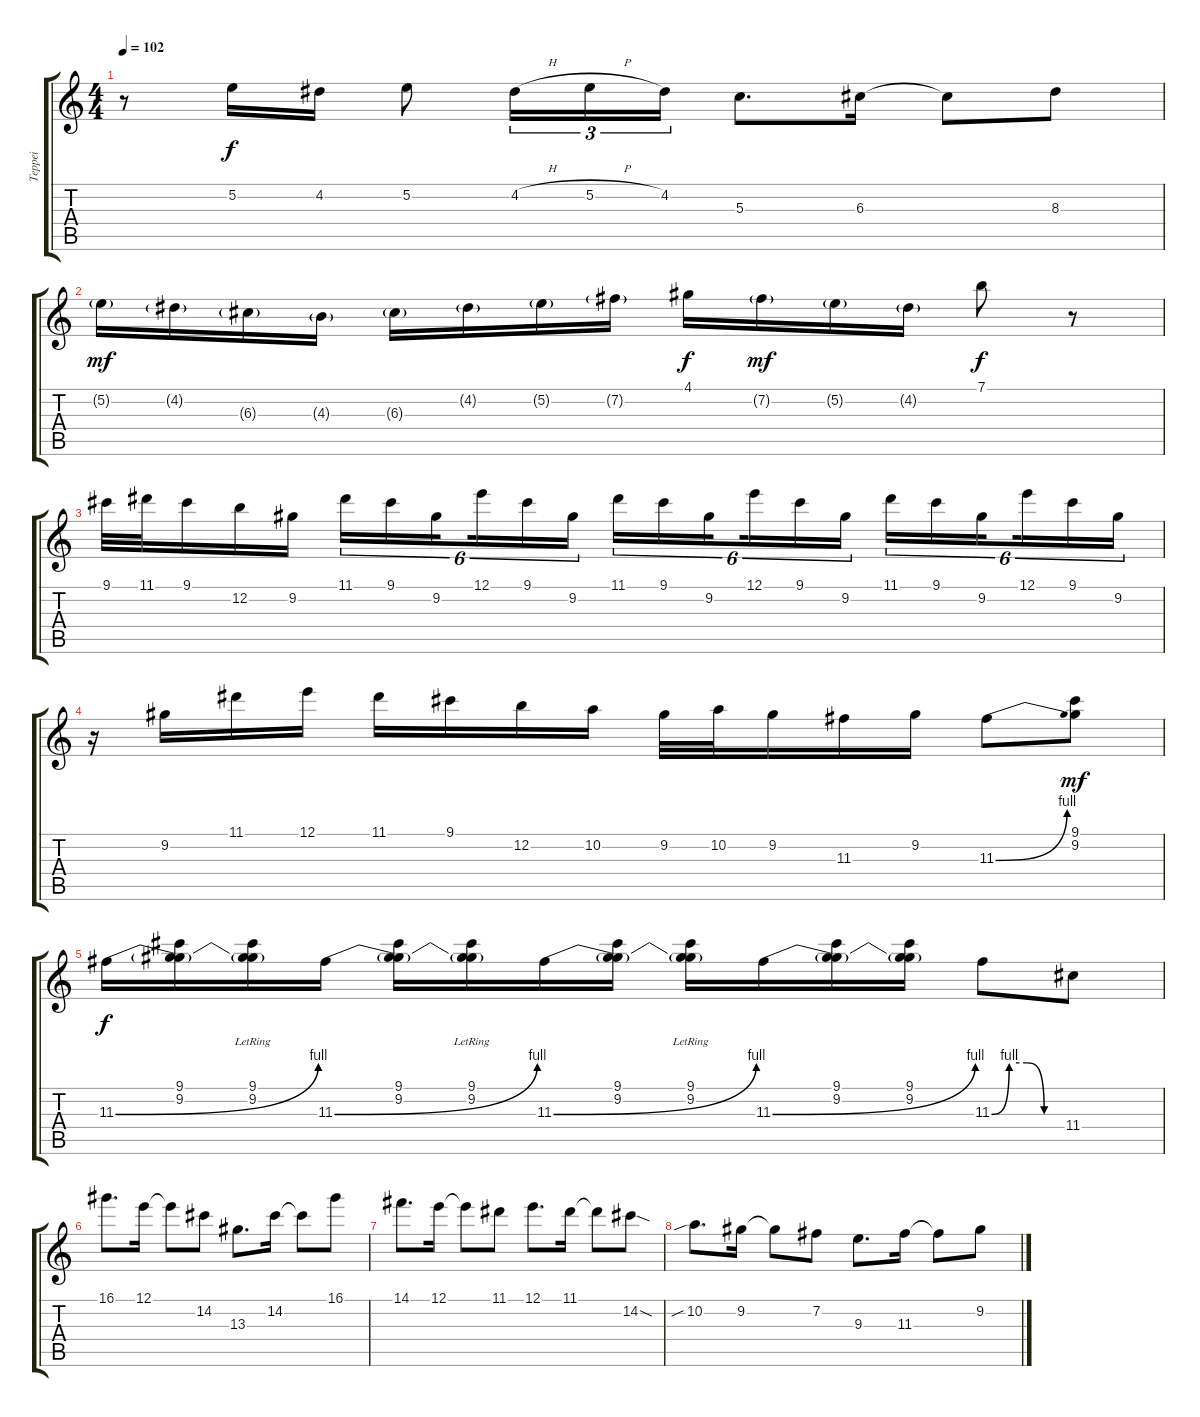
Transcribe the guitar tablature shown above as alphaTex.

\track ("Teppei" "Teppei") {instrument overdrivenguitar}
\staff {score tabs}
\tuning (E4 B3 G3 D3 A2 E2) {hide}
\ts (4 4)
\tempo 102
\clef g2
\ks c
r.8{dy f} 5.2.16 4.2.16 5.2.8 4.2{h}.16{tu (3 2)} 5.2{h}.16{tu (3 2)} 4.2.16{tu (3 2)} 5.3.8{d} 6.3.16 6.3{t}.8 8.3.8 |
5.2{g}.16{dy mf} 4.2{g}.16 6.3{g}.16 4.3{g}.16 6.3{g}.16 4.2{g}.16 5.2{g}.16 7.2{g}.16 4.1.16{dy f} 7.2{g}.16{dy mf} 5.2{g}.16 4.2{g}.16 7.1.8{dy f} r.8 |
9.1.32 11.1.32 9.1.16 12.2.16 9.2.16 11.1.16{tu (6 4)} 9.1.16{tu (6 4)} 9.2.16{tu (6 4) beam splitsecondary} 12.1.16{tu (6 4)} 9.1.16{tu (6 4)} 9.2.16{tu (6 4)} 11.1.16{tu (6 4)} 9.1.16{tu (6 4)} 9.2.16{tu (6 4) beam splitsecondary} 12.1.16{tu (6 4)} 9.1.16{tu (6 4)} 9.2.16{tu (6 4)} 11.1.16{tu (6 4)} 9.1.16{tu (6 4)} 9.2.16{tu (6 4) beam splitsecondary} 12.1.16{tu (6 4)} 9.1.16{tu (6 4)} 9.2.16{tu (6 4)} |
r.16 9.2.16 11.1.16 12.1.16 11.1.16 9.1.16 12.2.16 10.2.16 9.2.32 10.2.32 9.2.16 11.3.16 9.2.16 11.3{be (bend 0 0 60 4)}.8 (9.1 9.2).8{dy mf} |
11.3{be (bend 0 0 60 4)}.16{dy f} (9.1 9.2 11.3{t}).16 (9.1{lr} 9.2{lr} 11.3{t}).16 11.3{be (bend 0 0 60 4)}.16 (9.1 9.2 11.3{t}).16 (9.1{lr} 9.2{lr} 11.3{t}).16 11.3{be (bend 0 0 60 4)}.16 (9.1 9.2 11.3{t}).16 (9.1{lr} 9.2{lr} 11.3{t}).16 11.3{be (bend 0 0 60 4)}.16 (9.1 9.2 11.3{t}).16 (9.1 9.2 11.3{t}).16 11.3{be (custom 0 0 15 4 30 4 45 0 60 0)}.8 11.4.8 |
16.1.8{d} 12.1.16 12.1{t}.8 14.2.8 13.3.8{d} 14.2.16 14.2{t}.8 16.1.8 |
14.1.8{d} 12.1.16 12.1{t}.8 11.1.8 12.1.8{d} 11.1.16 11.1{t}.8 14.2{sod}.8 |
10.2{sib}.8{d} 9.2.16 9.2{t}.8 7.2.8 9.3.8{d} 11.3.16 11.3{t}.8 9.2.8
